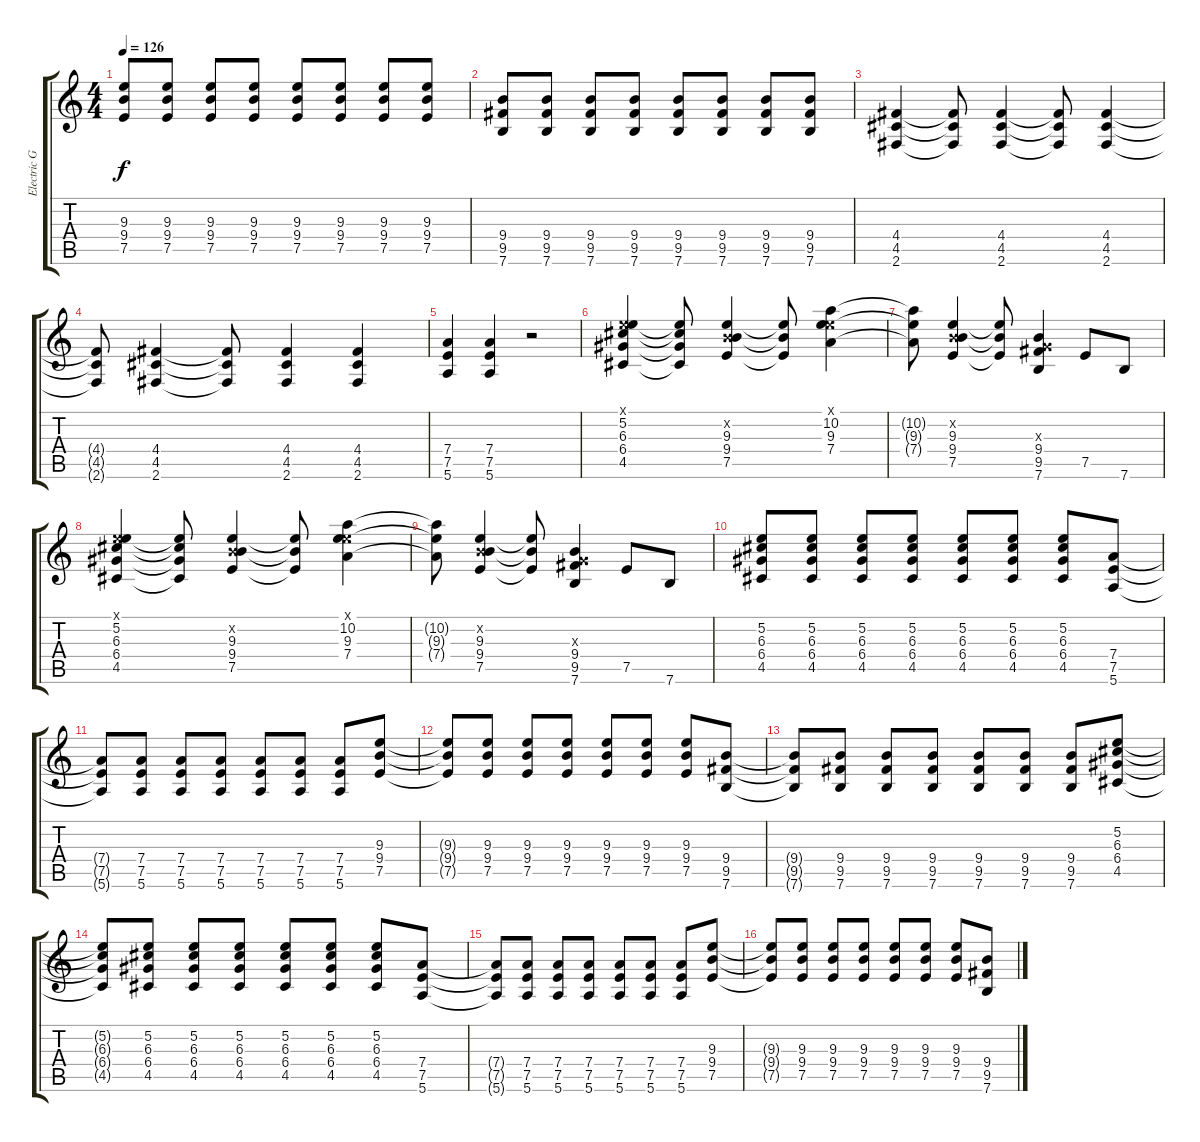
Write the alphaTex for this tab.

\track ("Electric Guitar" "Electric G") {instrument distortionguitar}
\staff {score tabs}
\tuning (E4 B3 G3 D3 A2 E2) {hide}
\ts (4 4)
\tempo 126
\clef g2
\ks c
(9.3 9.4 7.5).8{dy f} (9.3 9.4 7.5).8 (9.3 9.4 7.5).8 (9.3 9.4 7.5).8 (9.3 9.4 7.5).8 (9.3 9.4 7.5).8 (9.3 9.4 7.5).8 (9.3 9.4 7.5).8 |
(9.4 9.5 7.6).8 (9.4 9.5 7.6).8 (9.4 9.5 7.6).8 (9.4 9.5 7.6).8 (9.4 9.5 7.6).8 (9.4 9.5 7.6).8 (9.4 9.5 7.6).8 (9.4 9.5 7.6).8 |
(4.4 4.5 2.6).4 (4.4{t} 4.5{t} 2.6{t}).8 (4.4 4.5 2.6).4 (4.4{t} 4.5{t} 2.6{t}).8 (4.4 4.5 2.6).4 |
(4.4{t} 4.5{t} 2.6{t}).8 (4.4 4.5 2.6).4 (4.4{t} 4.5{t} 2.6{t}).8 (4.4 4.5 2.6).4 (4.4 4.5 2.6).4 |
(7.4 7.5 5.6).4 (7.4 7.5 5.6).4 r.2 |
(0.1{x} 5.2 6.3 6.4 4.5).4 (5.2{t} 6.3{t} 6.4{t} 4.5{t}).8 (0.2{x} 9.3 9.4 7.5).4 (9.3{t} 9.4{t} 7.5{t}).8 (0.1{x} 10.2 9.3 7.4).4 |
(10.2{t} 9.3{t} 7.4{t}).8 (0.2{x} 9.3 9.4 7.5).4 (9.3{t} 9.4{t} 7.5{t}).8 (0.3{x} 9.4 9.5 7.6).4 7.5.8 7.6.8 |
(0.1{x} 5.2 6.3 6.4 4.5).4 (5.2{t} 6.3{t} 6.4{t} 4.5{t}).8 (0.2{x} 9.3 9.4 7.5).4 (9.3{t} 9.4{t} 7.5{t}).8 (0.1{x} 10.2 9.3 7.4).4 |
(10.2{t} 9.3{t} 7.4{t}).8 (0.2{x} 9.3 9.4 7.5).4 (9.3{t} 9.4{t} 7.5{t}).8 (0.3{x} 9.4 9.5 7.6).4 7.5.8 7.6.8 |
(5.2 6.3 6.4 4.5).8 (5.2 6.3 6.4 4.5).8 (5.2 6.3 6.4 4.5).8 (5.2 6.3 6.4 4.5).8 (5.2 6.3 6.4 4.5).8 (5.2 6.3 6.4 4.5).8 (5.2 6.3 6.4 4.5).8 (7.4 7.5 5.6).8 |
(7.4{t} 7.5{t} 5.6{t}).8 (7.4 7.5 5.6).8 (7.4 7.5 5.6).8 (7.4 7.5 5.6).8 (7.4 7.5 5.6).8 (7.4 7.5 5.6).8 (7.4 7.5 5.6).8 (9.3 9.4 7.5).8 |
(9.3{t} 9.4{t} 7.5{t}).8 (9.3 9.4 7.5).8 (9.3 9.4 7.5).8 (9.3 9.4 7.5).8 (9.3 9.4 7.5).8 (9.3 9.4 7.5).8 (9.3 9.4 7.5).8 (9.4 9.5 7.6).8 |
(9.4{t} 9.5{t} 7.6{t}).8 (9.4 9.5 7.6).8 (9.4 9.5 7.6).8 (9.4 9.5 7.6).8 (9.4 9.5 7.6).8 (9.4 9.5 7.6).8 (9.4 9.5 7.6).8 (5.2 6.3 6.4 4.5).8 |
(5.2{t} 6.3{t} 6.4{t} 4.5{t}).8 (5.2 6.3 6.4 4.5).8 (5.2 6.3 6.4 4.5).8 (5.2 6.3 6.4 4.5).8 (5.2 6.3 6.4 4.5).8 (5.2 6.3 6.4 4.5).8 (5.2 6.3 6.4 4.5).8 (7.4 7.5 5.6).8 |
(7.4{t} 7.5{t} 5.6{t}).8 (7.4 7.5 5.6).8 (7.4 7.5 5.6).8 (7.4 7.5 5.6).8 (7.4 7.5 5.6).8 (7.4 7.5 5.6).8 (7.4 7.5 5.6).8 (9.3 9.4 7.5).8 |
(9.3{t} 9.4{t} 7.5{t}).8 (9.3 9.4 7.5).8 (9.3 9.4 7.5).8 (9.3 9.4 7.5).8 (9.3 9.4 7.5).8 (9.3 9.4 7.5).8 (9.3 9.4 7.5).8 (9.4 9.5 7.6).8
